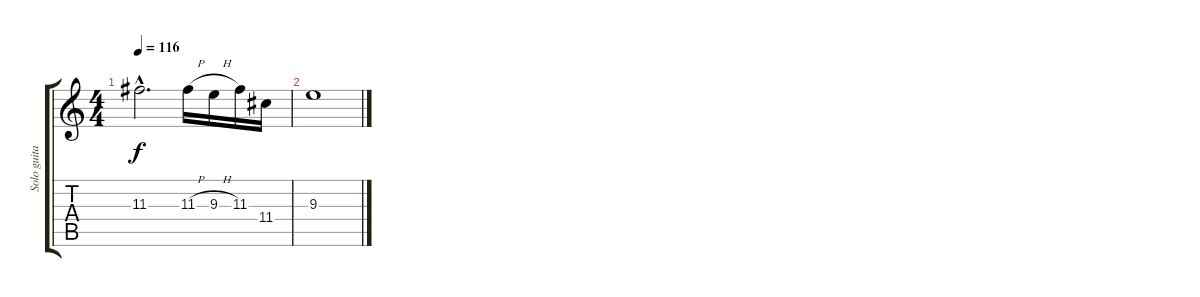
\track ("Solo guitar" "Solo guita") {instrument overdrivenguitar}
\staff {score tabs}
\tuning (E4 B3 G3 D3 A2 E2) {hide}
\ts (4 4)
\tempo 116
\clef g2
\ks c
11.3{hac t}.2{d dy f} 11.3{h}.16 9.3{h}.16 11.3.16 11.4.16 |
9.3.1
